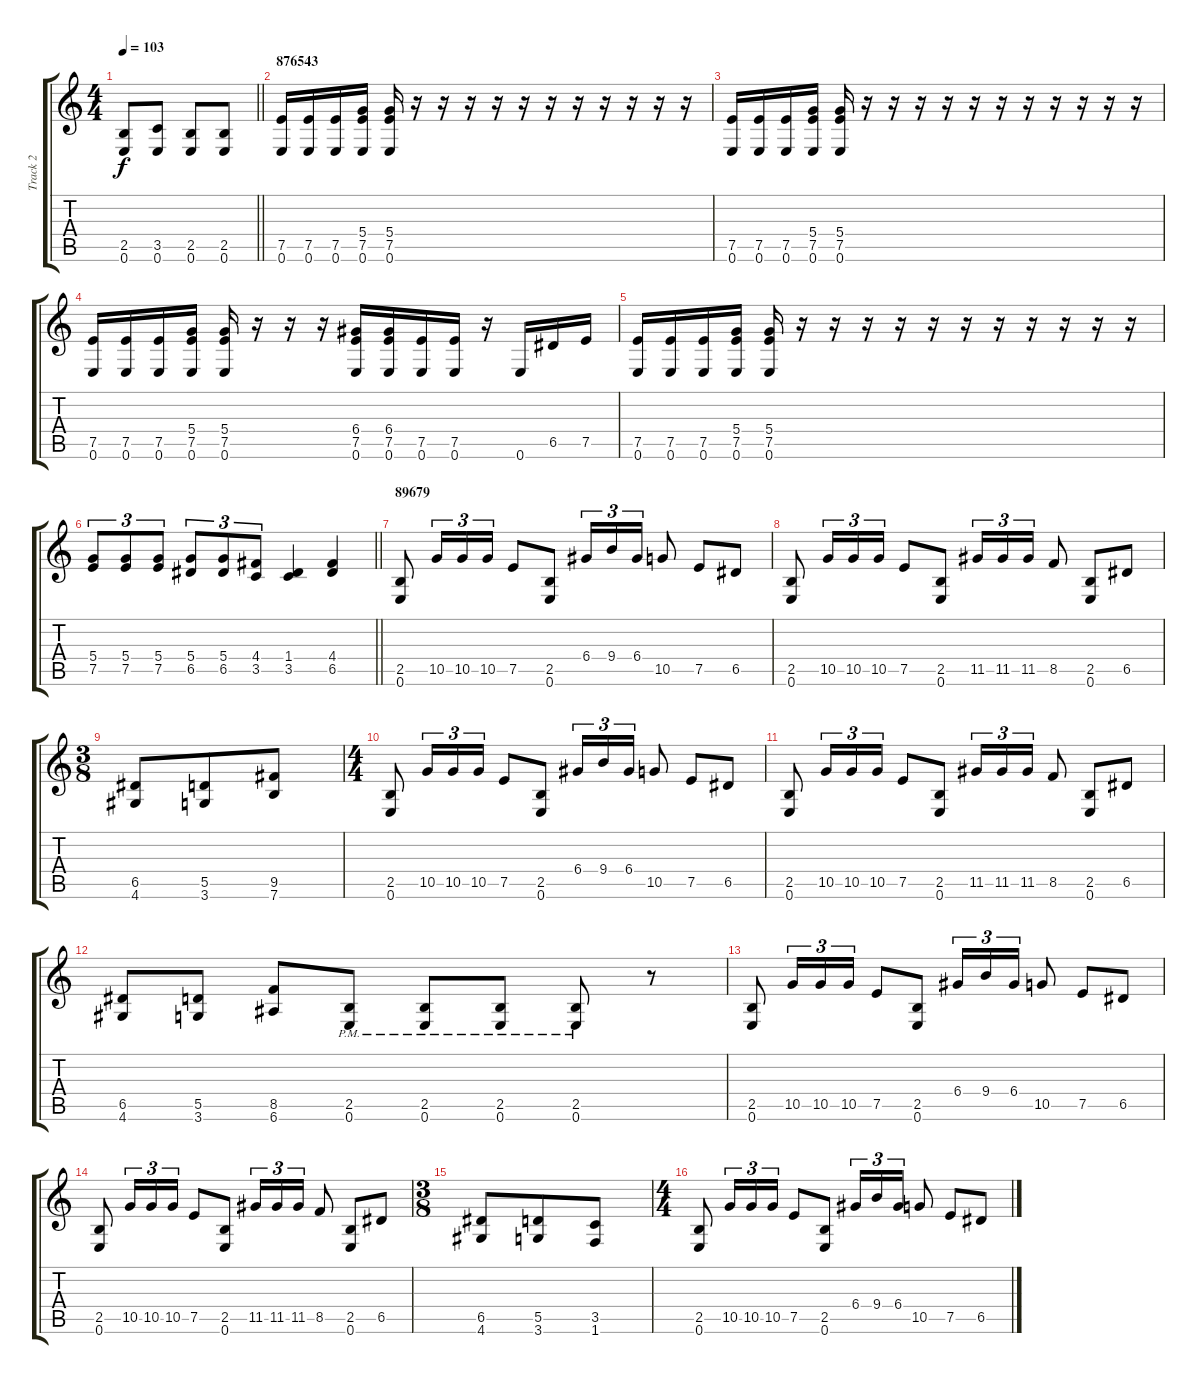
\track ("Track 2" "Track 2") {instrument distortionguitar}
\staff {score tabs}
\tuning (E4 B3 G3 D3 A2 E2) {hide}
\ts (4 4)
\tempo 103
\clef g2
\barLineRight lightlight
\ks c
(2.5 0.6).8{dy f} (3.5 0.6).8 (2.5 0.6).8 (2.5 0.6).8 |
\section ("" "876543")
(7.5 0.6).16 (7.5 0.6).16 (7.5 0.6).16 (5.4 7.5 0.6).16 (5.4 7.5 0.6).16 r.16 r.16 r.16 r.16 r.16 r.16 r.16 r.16 r.16 r.16 r.16 |
(7.5 0.6).16 (7.5 0.6).16 (7.5 0.6).16 (5.4 7.5 0.6).16 (5.4 7.5 0.6).16 r.16 r.16 r.16 r.16 r.16 r.16 r.16 r.16 r.16 r.16 r.16 |
(7.5 0.6).16 (7.5 0.6).16 (7.5 0.6).16 (5.4 7.5 0.6).16 (5.4 7.5 0.6).16 r.16 r.16 r.16 (6.4 7.5 0.6).16 (6.4 7.5 0.6).16 (7.5 0.6).16 (7.5 0.6).16 r.16 0.6.16 6.5.16 7.5.16 |
(7.5 0.6).16 (7.5 0.6).16 (7.5 0.6).16 (5.4 7.5 0.6).16 (5.4 7.5 0.6).16 r.16 r.16 r.16 r.16 r.16 r.16 r.16 r.16 r.16 r.16 r.16 |
\barLineRight lightlight
(5.4 7.5).8{tu (3 2)} (5.4 7.5).8{tu (3 2)} (5.4 7.5).8{tu (3 2)} (5.4 6.5).8{tu (3 2)} (5.4 6.5).8{tu (3 2)} (4.4 3.5).8{tu (3 2)} (1.4 3.5).4 (4.4 6.5).4 |
\section ("" "89679")
(2.5 0.6).8{instrument distortionguitar} 10.5.16{tu (3 2)} 10.5.16{tu (3 2)} 10.5.16{tu (3 2)} 7.5.8 (2.5 0.6).8 6.4.16{tu (3 2)} 9.4.16{tu (3 2)} 6.4.16{tu (3 2)} 10.5.8 7.5.8 6.5.8 |
(2.5 0.6).8 10.5.16{tu (3 2)} 10.5.16{tu (3 2)} 10.5.16{tu (3 2)} 7.5.8 (2.5 0.6).8 11.5.16{tu (3 2)} 11.5.16{tu (3 2)} 11.5.16{tu (3 2)} 8.5.8 (2.5 0.6).8 6.5.8 |
\ts (3 8)
(6.5 4.6).8 (5.5 3.6).8 (9.5 7.6).8 |
\ts (4 4)
(2.5 0.6).8 10.5.16{tu (3 2)} 10.5.16{tu (3 2)} 10.5.16{tu (3 2)} 7.5.8 (2.5 0.6).8 6.4.16{tu (3 2)} 9.4.16{tu (3 2)} 6.4.16{tu (3 2)} 10.5.8 7.5.8 6.5.8 |
(2.5 0.6).8 10.5.16{tu (3 2)} 10.5.16{tu (3 2)} 10.5.16{tu (3 2)} 7.5.8 (2.5 0.6).8 11.5.16{tu (3 2)} 11.5.16{tu (3 2)} 11.5.16{tu (3 2)} 8.5.8 (2.5 0.6).8 6.5.8 |
(6.5 4.6).8 (5.5 3.6).8 (8.5 6.6).8 (2.5{pm} 0.6{pm}).8 (2.5{pm} 0.6{pm}).8 (2.5{pm} 0.6{pm}).8 (2.5{pm} 0.6{pm}).8 r.8 |
(2.5 0.6).8{instrument distortionguitar} 10.5.16{tu (3 2)} 10.5.16{tu (3 2)} 10.5.16{tu (3 2)} 7.5.8 (2.5 0.6).8 6.4.16{tu (3 2)} 9.4.16{tu (3 2)} 6.4.16{tu (3 2)} 10.5.8 7.5.8 6.5.8 |
(2.5 0.6).8 10.5.16{tu (3 2)} 10.5.16{tu (3 2)} 10.5.16{tu (3 2)} 7.5.8 (2.5 0.6).8 11.5.16{tu (3 2)} 11.5.16{tu (3 2)} 11.5.16{tu (3 2)} 8.5.8 (2.5 0.6).8 6.5.8 |
\ts (3 8)
(6.5 4.6).8 (5.5 3.6).8 (3.5 1.6).8 |
\ts (4 4)
(2.5 0.6).8 10.5.16{tu (3 2)} 10.5.16{tu (3 2)} 10.5.16{tu (3 2)} 7.5.8 (2.5 0.6).8 6.4.16{tu (3 2)} 9.4.16{tu (3 2)} 6.4.16{tu (3 2)} 10.5.8 7.5.8 6.5.8
